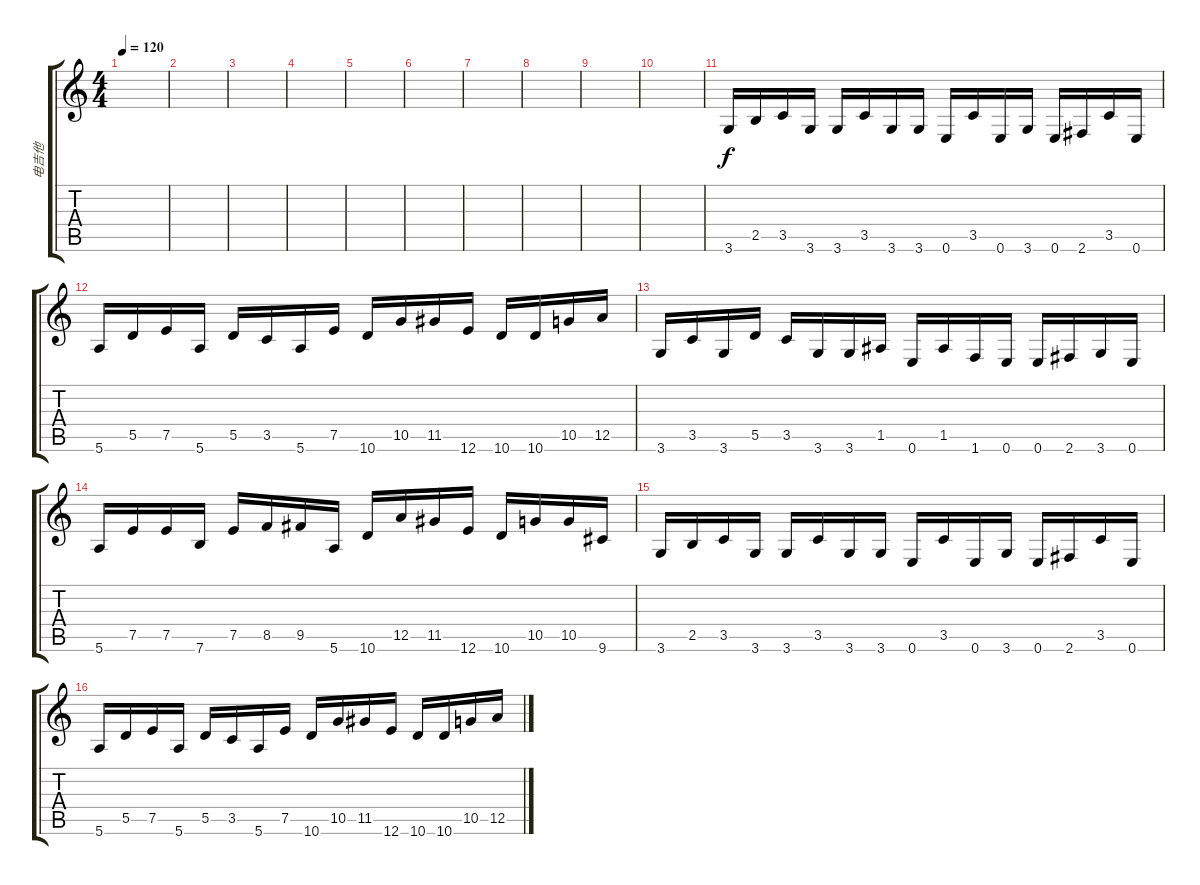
\track ("电吉他" "电吉他") {instrument acousticguitarnylon}
\staff {score tabs}
\tuning (E4 B3 G3 D3 A2 E2) {hide}
\ts (4 4)
\tempo 120
\clef g2
\ks c
|
|
|
|
|
|
|
|
|
|
3.6.16 2.5.16 3.5.16 3.6.16 3.6.16 3.5.16 3.6.16 3.6.16 0.6.16 3.5.16 0.6.16 3.6.16 0.6.16 2.6.16 3.5.16 0.6.16 |
5.6.16 5.5.16 7.5.16 5.6.16 5.5.16 3.5.16 5.6.16 7.5.16 10.6.16 10.5.16 11.5.16 12.6.16 10.6.16 10.6.16 10.5.16 12.5.16 |
3.6.16 3.5.16 3.6.16 5.5.16 3.5.16 3.6.16 3.6.16 1.5.16 0.6.16 1.5.16 1.6.16 0.6.16 0.6.16 2.6.16 3.6.16 0.6.16 |
5.6.16 7.5.16 7.5.16 7.6.16 7.5.16 8.5.16 9.5.16 5.6.16 10.6.16 12.5.16 11.5.16 12.6.16 10.6.16 10.5.16 10.5.16 9.6.16 |
3.6.16 2.5.16 3.5.16 3.6.16 3.6.16 3.5.16 3.6.16 3.6.16 0.6.16 3.5.16 0.6.16 3.6.16 0.6.16 2.6.16 3.5.16 0.6.16 |
5.6.16 5.5.16 7.5.16 5.6.16 5.5.16 3.5.16 5.6.16 7.5.16 10.6.16 10.5.16 11.5.16 12.6.16 10.6.16 10.6.16 10.5.16 12.5.16
